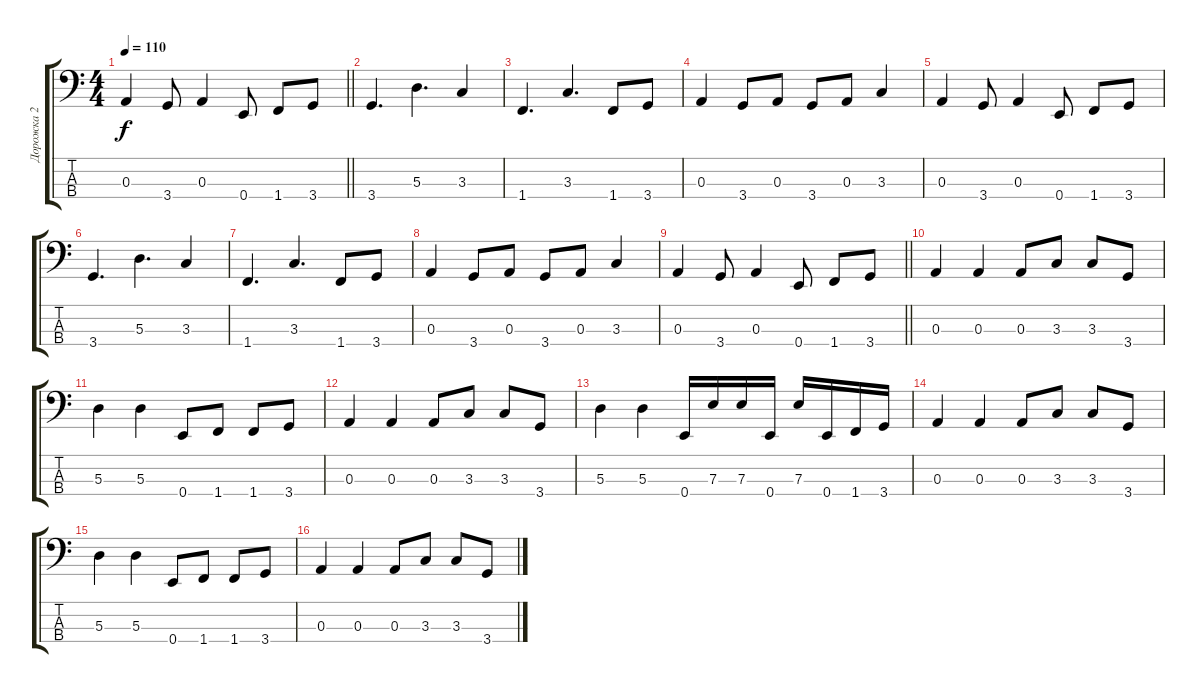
\track ("Дорожка 2" "Дорожка 2") {instrument electricbassfinger}
\staff {score tabs}
\tuning (G2 D2 A1 E1) {hide}
\ts (4 4)
\tempo 110
\clef f4
\barLineRight lightlight
\ks c
0.3.4{dy f} 3.4.8 0.3.4 0.4.8 1.4.8 3.4.8 |
3.4.4{d} 5.3.4{d} 3.3.4 |
1.4.4{d} 3.3.4{d} 1.4.8 3.4.8 |
0.3.4 3.4.8 0.3.8 3.4.8 0.3.8 3.3.4 |
0.3.4 3.4.8 0.3.4 0.4.8 1.4.8 3.4.8 |
3.4.4{d} 5.3.4{d} 3.3.4 |
1.4.4{d} 3.3.4{d} 1.4.8 3.4.8 |
0.3.4 3.4.8 0.3.8 3.4.8 0.3.8 3.3.4 |
\barLineRight lightlight
0.3.4 3.4.8 0.3.4 0.4.8 1.4.8 3.4.8 |
0.3.4 0.3.4 0.3.8 3.3.8 3.3.8 3.4.8 |
5.3.4 5.3.4 0.4.8 1.4.8 1.4.8 3.4.8 |
0.3.4 0.3.4 0.3.8 3.3.8 3.3.8 3.4.8 |
5.3.4 5.3.4 0.4.16 7.3.16 7.3.16 0.4.16 7.3.16 0.4.16 1.4.16 3.4.16 |
0.3.4 0.3.4 0.3.8 3.3.8 3.3.8 3.4.8 |
5.3.4 5.3.4 0.4.8 1.4.8 1.4.8 3.4.8 |
0.3.4 0.3.4 0.3.8 3.3.8 3.3.8 3.4.8
